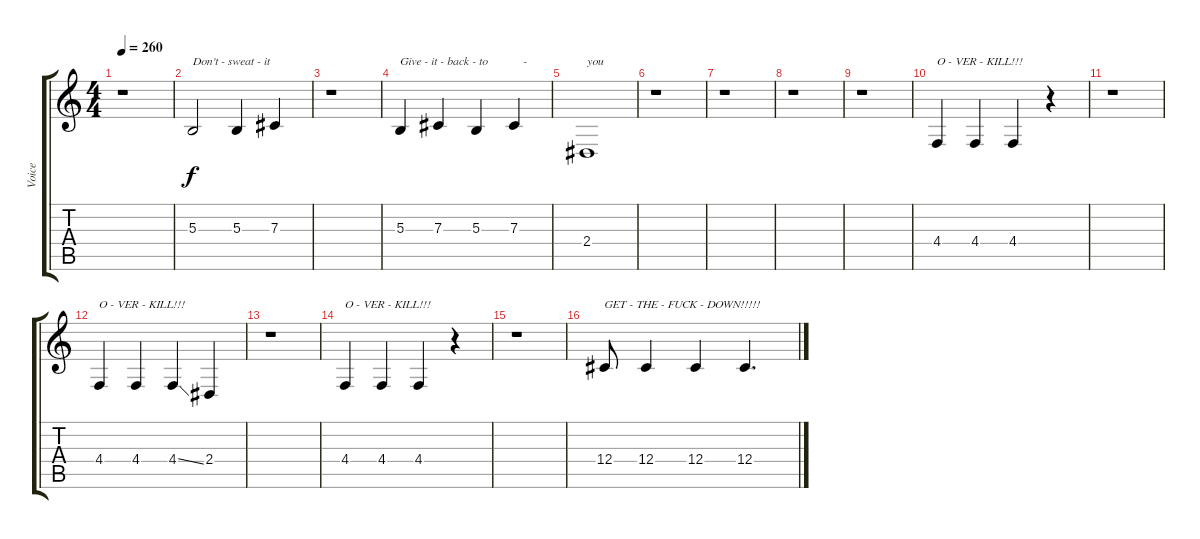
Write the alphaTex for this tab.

\track ("Voice" "Voice") {instrument cello}
\staff {score tabs}
\tuning (Eb4 Bb3 Gb3 Db3 Ab2 Eb2) {hide}
\ts (4 4)
\tempo 260
\clef g2
\ks c
r.1{dy f} |
5.3.2{txt "Don't - sweat - it"} 5.3.4 7.3.4 |
r.1 |
5.3.4{txt "Give - it - back - to"} 7.3.4 5.3.4 7.3.4{txt "   -"} |
2.4.1{txt "you"} |
r.1 |
r.1 |
r.1 |
r.1 |
4.4.4{txt "O - VER - KILL!!!"} 4.4.4 4.4.4 r.4 |
r.1 |
4.4.4{txt "O - VER - KILL!!!"} 4.4.4 4.4{ss}.4 2.4.4 |
r.1 |
4.4.4{txt "O - VER - KILL!!!"} 4.4.4 4.4.4 r.4 |
r.1 |
12.4.8{txt "GET - THE - FUCK - DOWN!!!!!"} 12.4.4 12.4.4 12.4.4{d}
